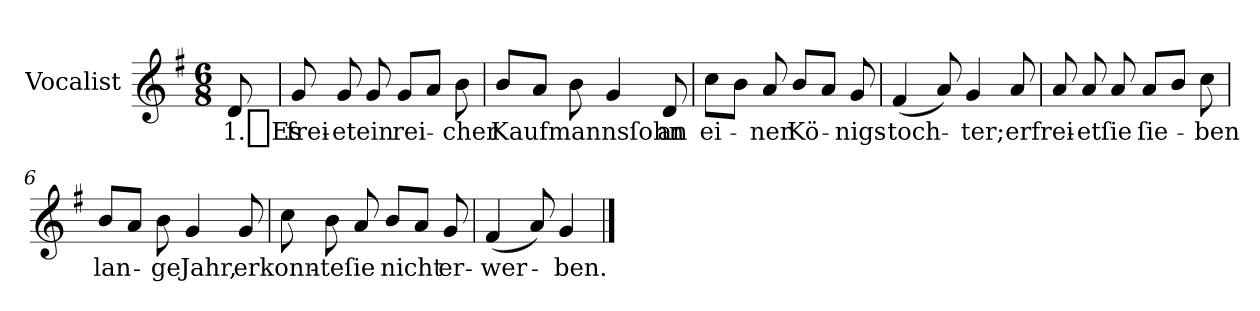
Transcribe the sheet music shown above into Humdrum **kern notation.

**kern	**text
*part1	*part1
*staff1	*staff1
*I"Vocalist	*
*k[f#]	*
*G:	*
*M6/8	*
=	=
8d	1._Es
=1	=1
8g	frei-
8g	-et
8g	ein
8gL	rei-
8aJ	.
8b	-cher
=2	=2
8bL	Kaufmannsſohn
8aJ	.
8b	.
4g	.
8d	an
=3	=3
8ccL	ei-
8bJ	.
8a	-ner
8bL	Kö-
8aJ	.
8g	-nigs-
=4	=4
(4f#	-toch-
8a)	.
4g	-ter;
8a	er
=5	=5
8a	frei-
8a	-et
8a	ſie
8aL	ſie-
8bJ	.
8cc	-ben
=6	=6
8bL	lan-
8aJ	.
8b	-ge
4g	Jahr,
8g	er
=7	=7
8cc	konn-
8b	-te
8a	ſie
8bL	nicht
8aJ	.
8g	er-
=8	=8
(4f#	-wer-
8a)	.
4g	-ben.
==	==
*-	*-
